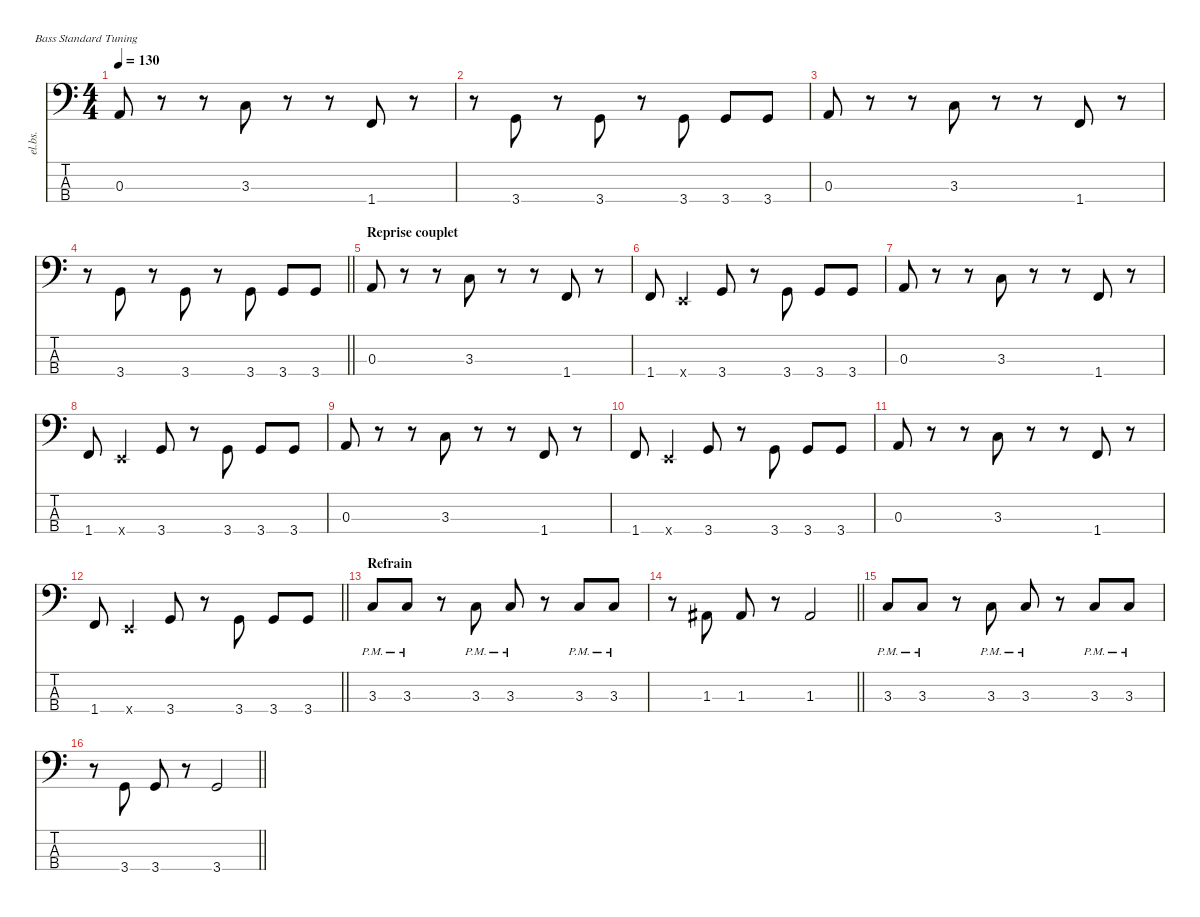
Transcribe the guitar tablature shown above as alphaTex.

\defaultSystemsLayout 4
\hideDynamics
\bracketExtendMode nobrackets
\track ("Chipon" "el.bs.") {instrument electricbassfinger}
\staff {score tabs}
\tuning (G2 D2 A1 E1)
\ts (4 4)
\tempo 130
\clef f4
\ks c
0.3.8{dy f beam Up} r.8{beam Down} r.8{beam Down} 3.3.8{beam Up} r.8{beam Down} r.8{beam Down} 1.4.8{beam Up} r.8{beam Down} |
r.8{beam Down} 3.4.8{beam Up} r.8{beam Down} 3.4.8{beam Up} r.8{beam Down} 3.4.8{beam Up} 3.4.8{beam Up} 3.4.8{beam Up} |
0.3.8{beam Up} r.8{beam Down} r.8{beam Down} 3.3.8{beam Up} r.8{beam Down} r.8{beam Down} 1.4.8{beam Up} r.8{beam Down} |
\barLineRight lightlight
r.8{beam Down} 3.4.8{beam Up} r.8{beam Down} 3.4.8{beam Up} r.8{beam Down} 3.4.8{beam Up} 3.4.8{beam Up} 3.4.8{beam Up} |
\section ("" "Reprise couplet")
0.3.8{beam Up} r.8{beam Down} r.8{beam Down} 3.3.8{beam Up} r.8{beam Down} r.8{beam Down} 1.4.8{beam Up} r.8{beam Down} |
1.4.8{dy mf beam Up} 0.4{x}.4{beam Up} 3.4.8{dy f beam Up} r.8{beam Down} 3.4.8{beam Up} 3.4.8{beam Up} 3.4.8{beam Up} |
0.3.8{beam Up} r.8{beam Down} r.8{beam Down} 3.3.8{beam Up} r.8{beam Down} r.8{beam Down} 1.4.8{beam Up} r.8{beam Down} |
1.4.8{dy mf beam Up} 0.4{x}.4{beam Up} 3.4.8{dy f beam Up} r.8{beam Down} 3.4.8{beam Up} 3.4.8{beam Up} 3.4.8{beam Up} |
0.3.8{beam Up} r.8{beam Down} r.8{beam Down} 3.3.8{beam Up} r.8{beam Down} r.8{beam Down} 1.4.8{beam Up} r.8{beam Down} |
1.4.8{dy mf beam Up} 0.4{x}.4{beam Up} 3.4.8{dy f beam Up} r.8{beam Down} 3.4.8{beam Up} 3.4.8{beam Up} 3.4.8{beam Up} |
0.3.8{beam Up} r.8{beam Down} r.8{beam Down} 3.3.8{beam Up} r.8{beam Down} r.8{beam Down} 1.4.8{beam Up} r.8{beam Down} |
\barLineRight lightlight
1.4.8{dy mf beam Up} 0.4{x}.4{beam Up} 3.4.8{dy f beam Up} r.8{beam Down} 3.4.8{beam Up} 3.4.8{beam Up} 3.4.8{beam Up} |
\section ("" "Refrain")
3.3{pm}.8{beam Up} 3.3{pm}.8{beam Up} r.8{beam Down} 3.3{pm}.8{beam Up} 3.3{pm}.8{beam Up} r.8{beam Down} 3.3{pm}.8{beam Up} 3.3{pm}.8{beam Up} |
\barLineRight lightlight
r.8{beam Down} 1.3{acc #}.8{beam Up} 1.3{acc #}.8{beam Up} r.8{beam Down} 1.3{acc #}.2{beam Up} |
3.3{pm}.8{beam Up} 3.3{pm}.8{beam Up} r.8{beam Down} 3.3{pm}.8{beam Up} 3.3{pm}.8{beam Up} r.8{beam Down} 3.3{pm}.8{beam Up} 3.3{pm}.8{beam Up} |
\barLineRight lightlight
r.8{beam Down} 3.4.8{beam Up} 3.4.8{beam Up} r.8{beam Down} 3.4.2{beam Up}
